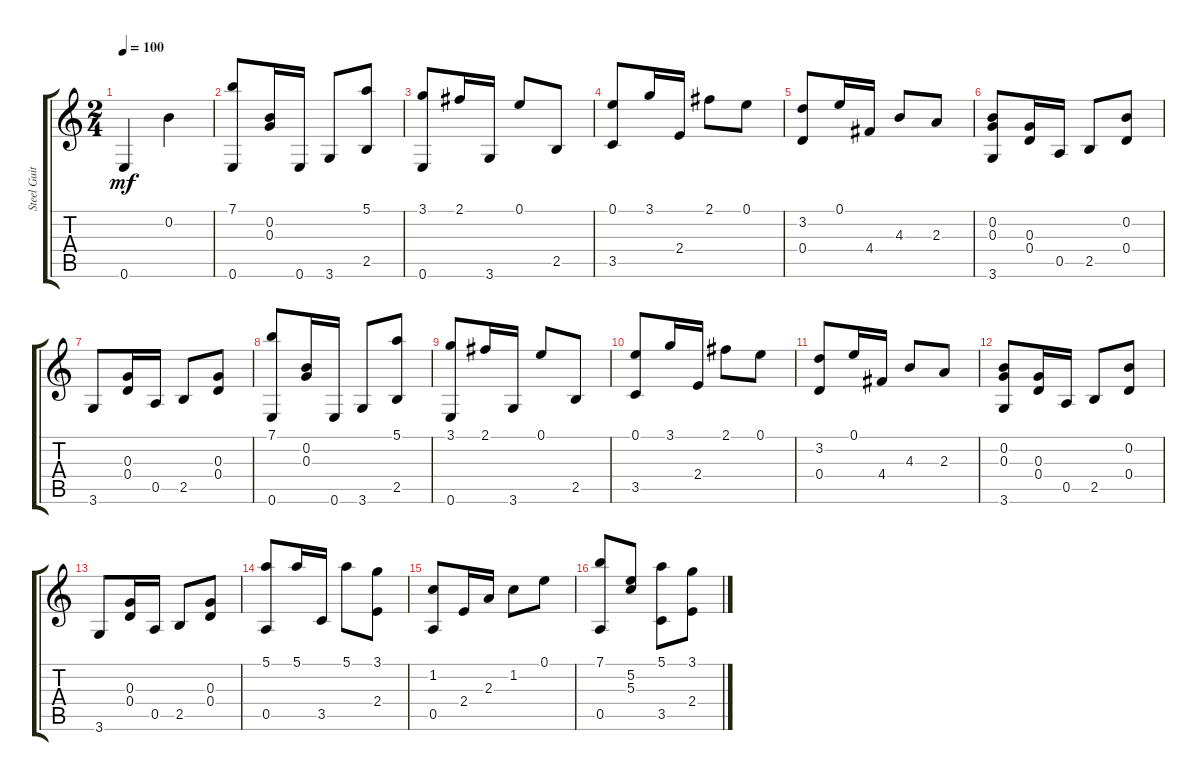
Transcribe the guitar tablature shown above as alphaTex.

\track ("Steel Guitar" "Steel Guit") {instrument acousticguitarsteel}
\staff {score tabs}
\tuning (E4 B3 G3 D3 A2 E2) {hide}
\ts (2 4)
\tempo 100
\clef g2
\ks c
0.6.4{dy mf} 0.2.4 |
(7.1 0.6).8 (0.2 0.3).16 0.6.16 3.6.8 (5.1 2.5).8 |
(3.1 0.6).8 2.1.16 3.6.16 0.1.8 2.5.8 |
(0.1 3.5).8 3.1.16 2.4.16 2.1.8 0.1.8 |
(3.2 0.4).8 0.1.16 4.4.16 4.3.8 2.3.8 |
(0.2 0.3 3.6).8 (0.3 0.4).16 0.5.16 2.5.8 (0.2 0.4).8 |
3.6.8 (0.3 0.4).16 0.5.16 2.5.8 (0.3 0.4).8 |
(7.1 0.6).8 (0.2 0.3).16 0.6.16 3.6.8 (5.1 2.5).8 |
(3.1 0.6).8 2.1.16 3.6.16 0.1.8 2.5.8 |
(0.1 3.5).8 3.1.16 2.4.16 2.1.8 0.1.8 |
(3.2 0.4).8 0.1.16 4.4.16 4.3.8 2.3.8 |
(0.2 0.3 3.6).8 (0.3 0.4).16 0.5.16 2.5.8 (0.2 0.4).8 |
3.6.8 (0.3 0.4).16 0.5.16 2.5.8 (0.3 0.4).8 |
(5.1 0.5).8 5.1.16 3.5.16 5.1.8 (3.1 2.4).8 |
(1.2 0.5).8 2.4.16 2.3.16 1.2.8 0.1.8 |
(7.1 0.5).8 (5.2 5.3).8 (5.1 3.5).8 (3.1 2.4).8
